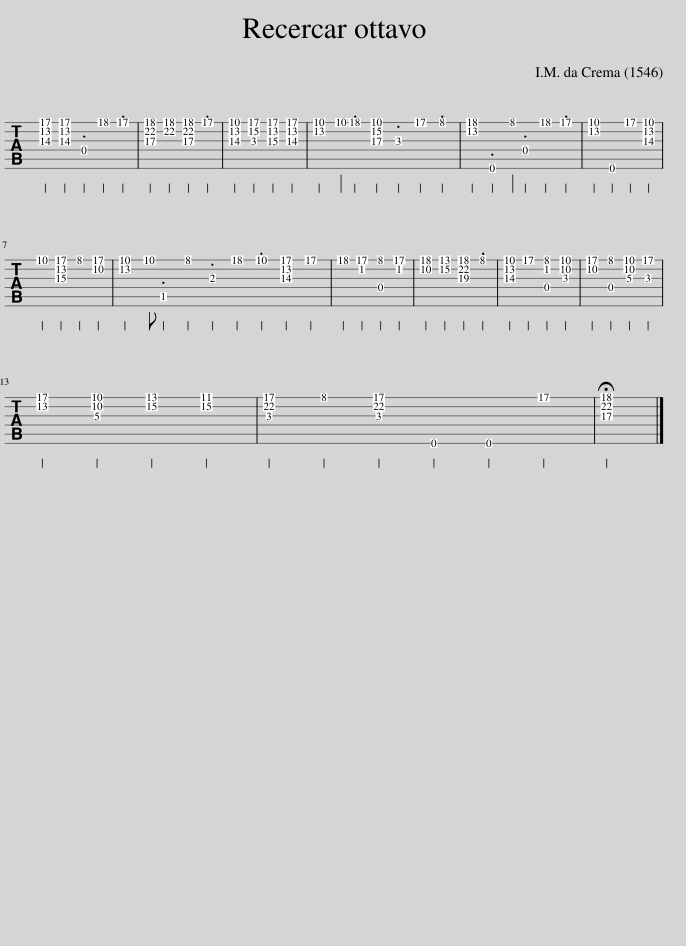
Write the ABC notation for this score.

X:1
L:1/8
M:2/2
I:linebreak $
K:Gmin
V:1 tab stafflines=6 strings="E2,A2,D3,G3,B3,E4 "
V:1
 [!3!A!2!c!1!a]4 [!3!A!2!c!1!a]4 .!4!D,4 !1!b4 .!1!a4 | [!3!c!2!a!1!b]4 [!2!a!1!a!1!b]4 [!3!c!2!a!1!b]4 .!1!a4 | [!3!A!2!c!1!d]4 [!3!B,!2!d!1!a]4 [!3!B!2!c!1!a]4 [!3!A!2!c!1!a]4 | [!2!c!1!d]4 !1!d2 .!1!b4 [!3!c!1!d!2!d]4 .!3!B,4 !1!a4 .!1!c4 | [!2!c!1!b]4 .!6!A,,,4 !1!c2 .!4!D,4 !1!b4 .!1!a4 | %5
 [!2!c!1!d]4 !6!A,,,4 !1!a4 [!3!A!2!c!1!d]4 |$ !1!d4 [!3!B!2!c!1!a]4 !1!c4 [!2!A!1!a]4 | [!2!c!1!d]4 !1!d .!5!B,,4 !1!c4 .!3!A,4 !1!b4 .!1!d4 [!3!A!2!c!1!a]4 !1!a4 | !1!b4 [!2!C!1!a]4 [!4!D,!1!c]4 [!2!C!1!a]4 | [!2!A!1!b]4 [!2!d!1!f]4 [!3!d!2!a!1!b]4 .!1!c4 | %10
 [!3!A!2!c!1!d]4 !1!a4 [!4!D,!2!C!1!c]4 [!3!B,!2!A!1!d]4 | [!2!A!1!a]4 [!4!D,!1!c]4 [!3!C!2!A!1!d]4 [!3!B,!1!a]4 |$ [!2!c!1!a]4 [!3!C!2!A!1!d]4 [!2!d!1!f]4 [!2!d!1!e]4 | [!3!B,!1!a!2!a]4 !1!c4 [!3!B,!1!a!2!a]4 !6!C,,,,4 !6!D,,,4 !1!a4 | !fermata![!3!c!2!a!1!a!1!b]4 |] %15
